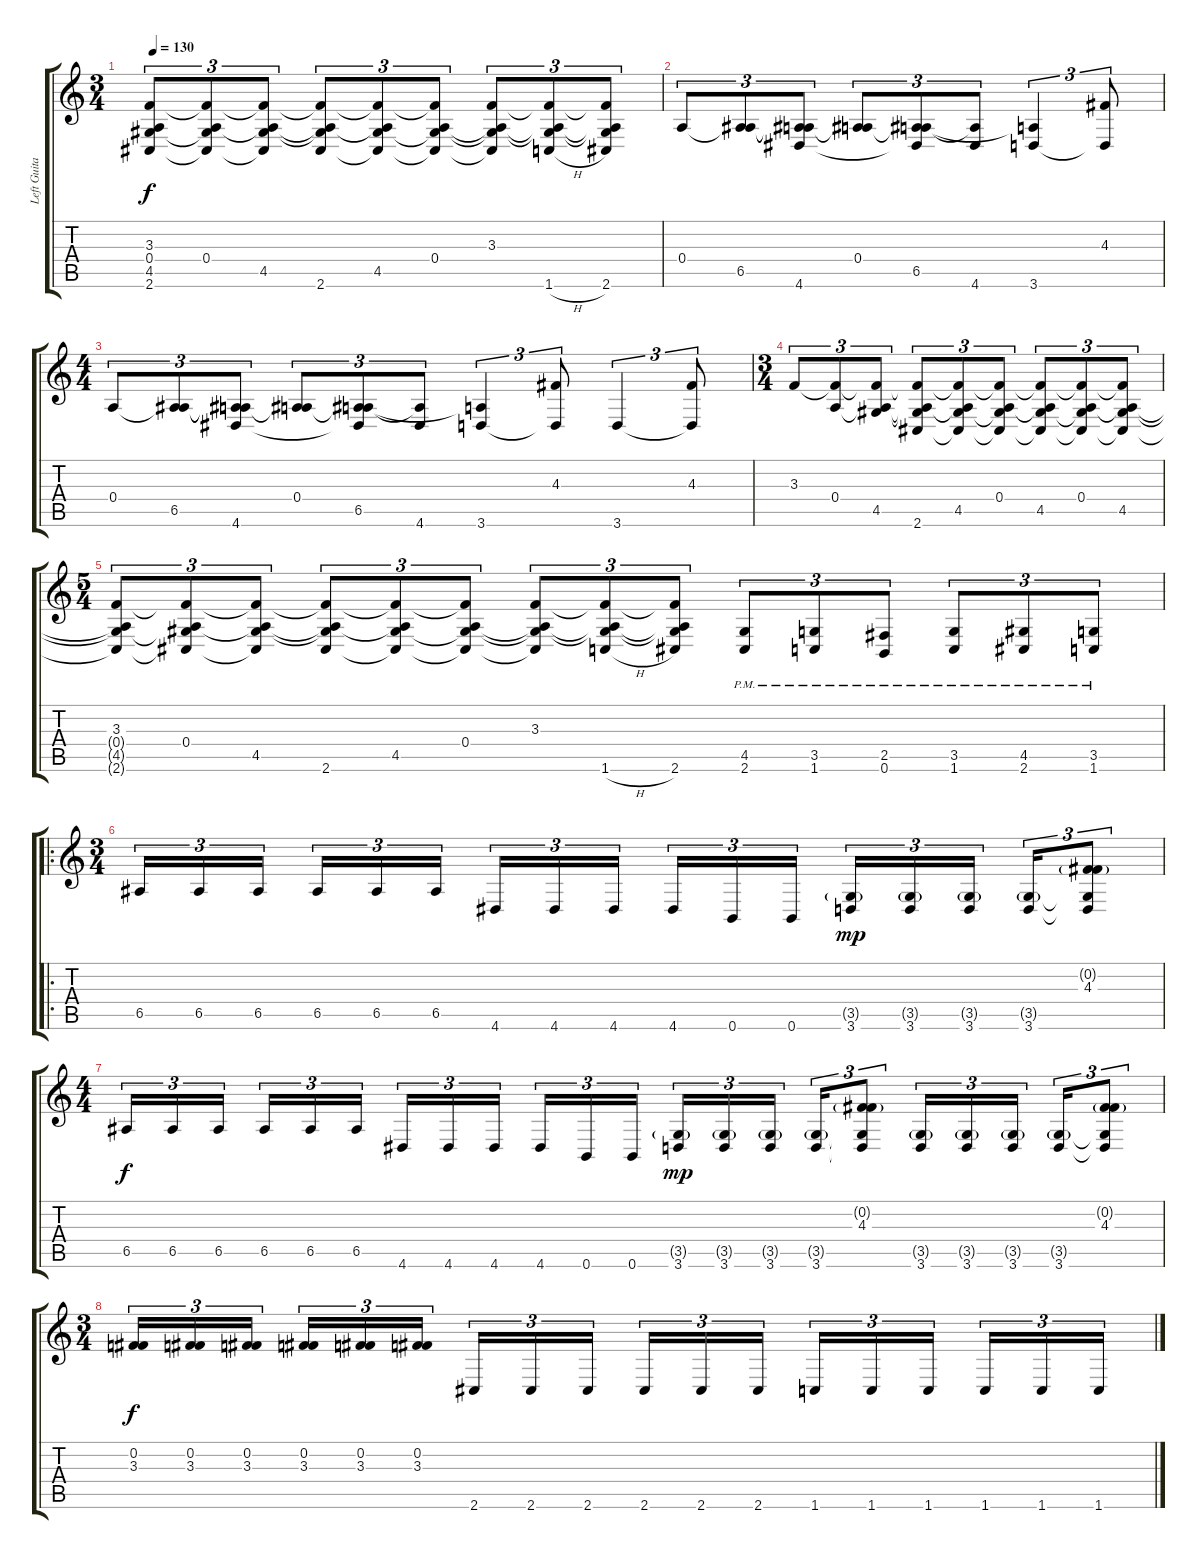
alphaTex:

\track ("Left Guitar" "Left Guita") {instrument distortionguitar}
\staff {score tabs}
\tuning (B3 Gb3 D3 A2 E2 B1) {hide}
\ts (3 4)
\tempo 130
\clef g2
\ks c
(3.3 0.4{t} 4.5{t} 2.6{t}).8{tu (3 2) dy f} (3.3{t} 0.4 4.5{t} 2.6{t}).8{tu (3 2)} (3.3{t} 0.4{t} 4.5 2.6{t}).8{tu (3 2)} (3.3{t} 0.4{t} 4.5{t} 2.6).8{tu (3 2)} (3.3{t} 0.4{t} 4.5 2.6{t}).8{tu (3 2)} (3.3{t} 0.4 4.5{t} 2.6{t}).8{tu (3 2)} (3.3 0.4{t} 4.5{t} 2.6{t}).8{tu (3 2)} (3.3{t} 0.4{t} 4.5{t} 1.6{h}).8{tu (3 2)} (3.3{t} 0.4{t} 4.5{t} 2.6).8{tu (3 2)} |
0.4.8{tu (3 2)} (0.4{t} 6.5).8{tu (3 2)} (0.4{t} 6.5{t} 4.6).8{tu (3 2)} (0.4 6.5{t}).8{tu (3 2)} (0.4{t} 6.5 4.6{t}).8{tu (3 2)} (6.5{t} 4.6).8{tu (3 2)} (0.4{t} 3.6).4{tu (3 2)} (4.3 3.6{t}).8{tu (3 2)} |
\ts (4 4)
0.4.8{tu (3 2)} (0.4{t} 6.5).8{tu (3 2)} (0.4{t} 6.5{t} 4.6).8{tu (3 2)} (0.4 6.5{t}).8{tu (3 2)} (0.4{t} 6.5 4.6{t}).8{tu (3 2)} (6.5{t} 4.6).8{tu (3 2)} (0.4{t} 3.6).4{tu (3 2)} (4.3 3.6{t}).8{tu (3 2)} 3.6.4{tu (3 2)} (4.3 3.6{t}).8{tu (3 2)} |
\ts (3 4)
3.3.8{tu (3 2)} (3.3{t} 0.4).8{tu (3 2)} (3.3{t} 0.4{t} 4.5).8{tu (3 2)} (3.3{t} 0.4{t} 4.5{t} 2.6).8{tu (3 2)} (3.3{t} 0.4{t} 4.5 2.6{t}).8{tu (3 2)} (3.3{t} 0.4 4.5{t} 2.6{t}).8{tu (3 2)} (3.3{t} 0.4{t} 4.5 2.6{t}).8{tu (3 2)} (3.3{t} 0.4 4.5{t} 2.6{t}).8{tu (3 2)} (3.3{t} 0.4{t} 4.5 2.6{t}).8{tu (3 2)} |
\ts (5 4)
(3.3 0.4{t} 4.5{t} 2.6{t}).8{tu (3 2)} (3.3{t} 0.4 4.5{t} 2.6{t}).8{tu (3 2)} (3.3{t} 0.4{t} 4.5 2.6{t}).8{tu (3 2)} (3.3{t} 0.4{t} 4.5{t} 2.6).8{tu (3 2)} (3.3{t} 0.4{t} 4.5 2.6{t}).8{tu (3 2)} (3.3{t} 0.4 4.5{t} 2.6{t}).8{tu (3 2)} (3.3 0.4{t} 4.5{t} 2.6{t}).8{tu (3 2)} (3.3{t} 0.4{t} 4.5{t} 1.6{h}).8{tu (3 2)} (3.3{t} 0.4{t} 4.5{t} 2.6).8{tu (3 2)} (4.5{pm} 2.6{pm}).8{tu (3 2) volume 15} (3.5{pm} 1.6{pm}).8{tu (3 2)} (2.5{pm} 0.6{pm}).8{tu (3 2)} (3.5{pm} 1.6{pm}).8{tu (3 2)} (4.5{pm} 2.6{pm}).8{tu (3 2)} (3.5{pm} 1.6{pm}).8{tu (3 2)} |
\ro
\ts (3 4)
6.5.16{tu (3 2)} 6.5.16{tu (3 2)} 6.5.16{tu (3 2) beam splitsecondary} 6.5.16{tu (3 2)} 6.5.16{tu (3 2)} 6.5.16{tu (3 2)} 4.6.16{tu (3 2)} 4.6.16{tu (3 2)} 4.6.16{tu (3 2) beam splitsecondary} 4.6.16{tu (3 2)} 0.6.16{tu (3 2)} 0.6.16{tu (3 2)} (3.5{g} 3.6).16{tu (3 2) dy mp} (3.5{g} 3.6).16{tu (3 2)} (3.5{g} 3.6).16{tu (3 2) beam splitsecondary} (3.5{g} 3.6).16{tu (3 2)} (0.2{g} 4.3 3.5{t} 3.6{t}).8{tu (3 2)} |
\ts (4 4)
6.5.16{tu (3 2) dy f} 6.5.16{tu (3 2)} 6.5.16{tu (3 2) beam splitsecondary} 6.5.16{tu (3 2)} 6.5.16{tu (3 2)} 6.5.16{tu (3 2)} 4.6.16{tu (3 2)} 4.6.16{tu (3 2)} 4.6.16{tu (3 2) beam splitsecondary} 4.6.16{tu (3 2)} 0.6.16{tu (3 2)} 0.6.16{tu (3 2)} (3.5{g} 3.6).16{tu (3 2) dy mp} (3.5{g} 3.6).16{tu (3 2)} (3.5{g} 3.6).16{tu (3 2) beam splitsecondary} (3.5{g} 3.6).16{tu (3 2)} (0.2{g} 4.3 3.5{t} 3.6{t}).8{tu (3 2)} (3.5{g} 3.6).16{tu (3 2)} (3.5{g} 3.6).16{tu (3 2)} (3.5{g} 3.6).16{tu (3 2) beam splitsecondary} (3.5{g} 3.6).16{tu (3 2)} (0.2{g} 4.3 3.5{t} 3.6{t}).8{tu (3 2)} |
\ts (3 4)
(0.2 3.3).16{tu (3 2) dy f} (0.2 3.3).16{tu (3 2)} (0.2 3.3).16{tu (3 2) beam splitsecondary} (0.2 3.3).16{tu (3 2)} (0.2 3.3).16{tu (3 2)} (0.2 3.3).16{tu (3 2)} 2.6.16{tu (3 2)} 2.6.16{tu (3 2)} 2.6.16{tu (3 2) beam splitsecondary} 2.6.16{tu (3 2)} 2.6.16{tu (3 2)} 2.6.16{tu (3 2)} 1.6.16{tu (3 2)} 1.6.16{tu (3 2)} 1.6.16{tu (3 2) beam splitsecondary} 1.6.16{tu (3 2)} 1.6.16{tu (3 2)} 1.6.16{tu (3 2)}
